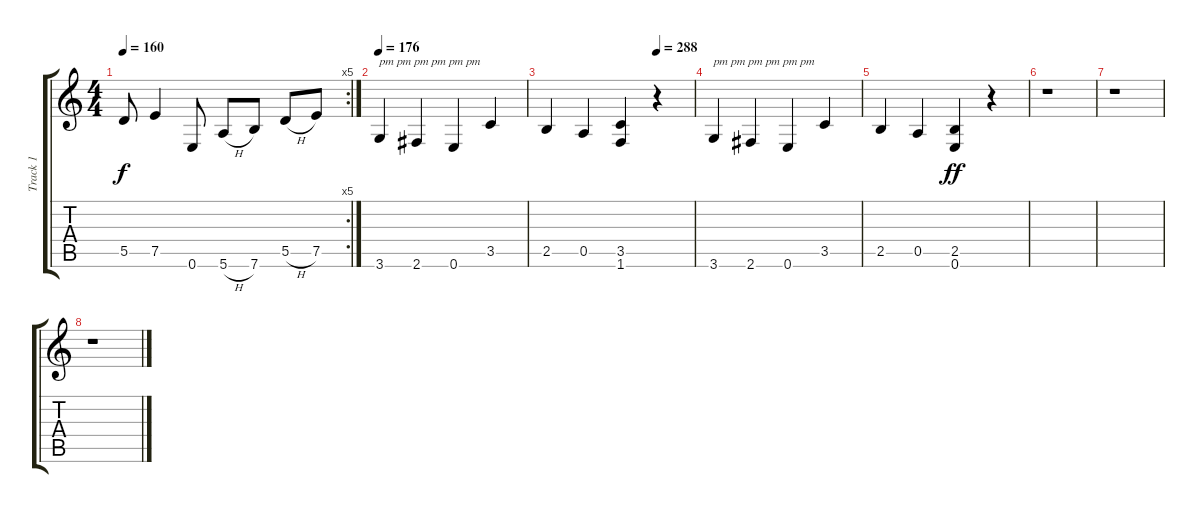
\track ("Track 1" "Track 1") {instrument overdrivenguitar}
\staff {score tabs}
\tuning (E4 B3 G3 D3 A2 E2) {hide}
\rc 5
\ts (4 4)
\tempo 160
\clef g2
\ks c
5.5.8{dy f} 7.5.4 0.6.8 5.6{h}.8 7.6.8 5.5{h}.8 7.5.8 |
\tempo 176
3.6.4{txt "pm pm pm pm pm pm "} 2.6.4 0.6.4 3.5.4 |
\tempo (288 0.75)
2.5.4 0.5.4 (3.5 1.6).4 r.4 |
3.6.4{txt "pm pm pm pm pm pm "} 2.6.4 0.6.4 3.5.4 |
2.5.4 0.5.4 (2.5 0.6).4{dy ff} r.4 |
r.1 |
r.1 |
r.1
